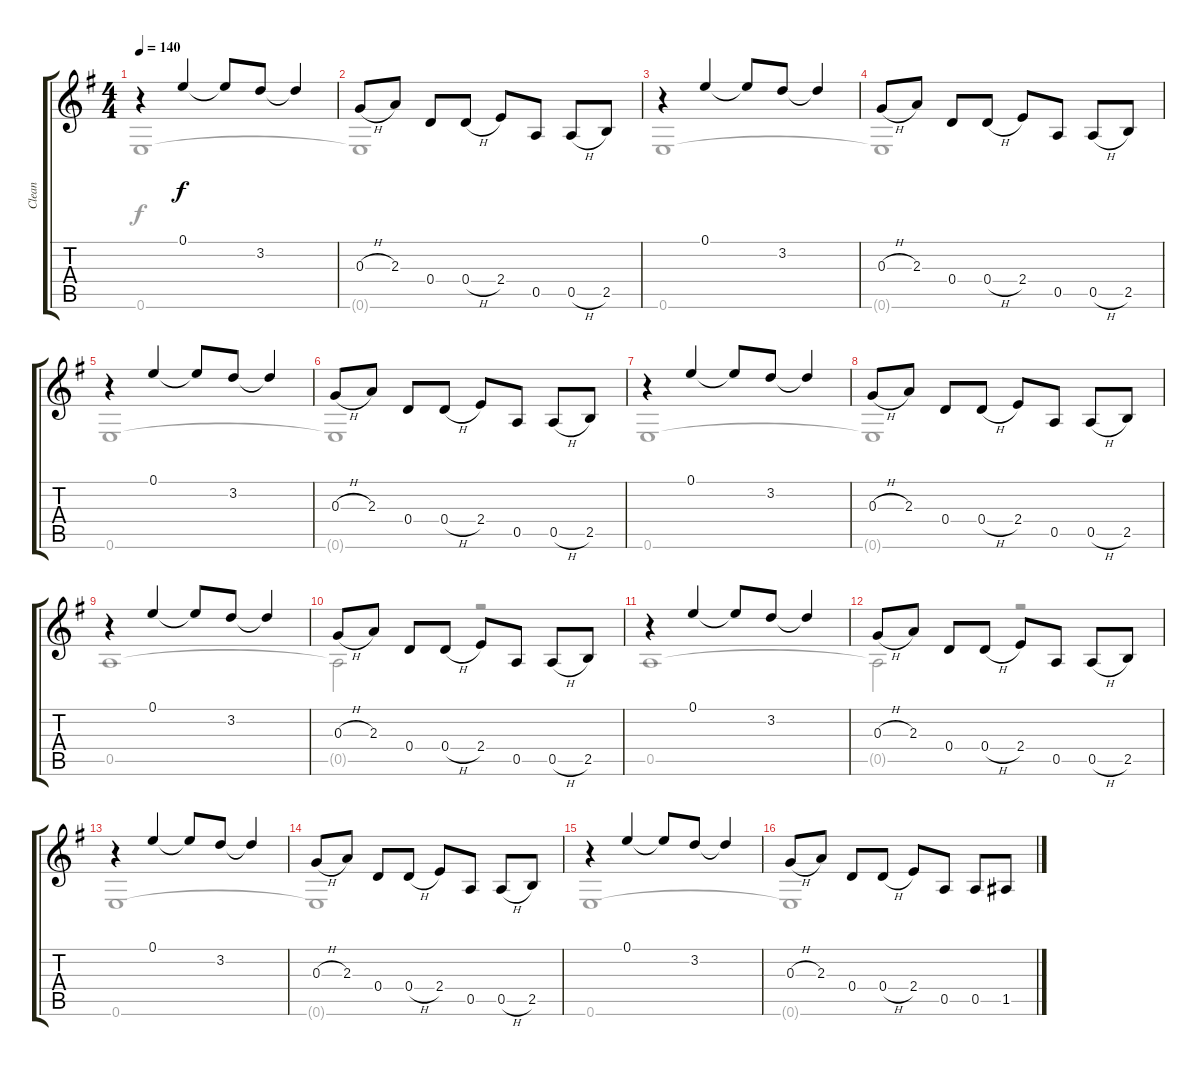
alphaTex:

\track ("Clean" "Clean") {instrument electricguitarclean}
\staff {score tabs}
\tuning (E4 B3 G3 D3 A2 E2) {hide}
\voice
\ts (4 4)
\tempo 140
\clef g2
\ks g
r.4{dy f} 0.1.4 0.1{t}.8 3.2.8 3.2{t}.4 |
0.3{h}.8 2.3.8 0.4.8 0.4{h}.8 2.4.8 0.5.8 0.5{h}.8 2.5.8 |
r.4 0.1.4 0.1{t}.8 3.2.8 3.2{t}.4 |
0.3{h}.8 2.3.8 0.4.8 0.4{h}.8 2.4.8 0.5.8 0.5{h}.8 2.5.8 |
r.4 0.1.4 0.1{t}.8 3.2.8 3.2{t}.4 |
0.3{h}.8 2.3.8 0.4.8 0.4{h}.8 2.4.8 0.5.8 0.5{h}.8 2.5.8 |
r.4 0.1.4 0.1{t}.8 3.2.8 3.2{t}.4 |
0.3{h}.8 2.3.8 0.4.8 0.4{h}.8 2.4.8 0.5.8 0.5{h}.8 2.5.8 |
r.4 0.1.4 0.1{t}.8 3.2.8 3.2{t}.4 |
0.3{h}.8 2.3.8 0.4.8 0.4{h}.8 2.4.8 0.5.8 0.5{h}.8 2.5.8 |
r.4 0.1.4 0.1{t}.8 3.2.8 3.2{t}.4 |
0.3{h}.8 2.3.8 0.4.8 0.4{h}.8 2.4.8 0.5.8 0.5{h}.8 2.5.8 |
r.4 0.1.4 0.1{t}.8 3.2.8 3.2{t}.4 |
0.3{h}.8 2.3.8 0.4.8 0.4{h}.8 2.4.8 0.5.8 0.5{h}.8 2.5.8 |
r.4 0.1.4 0.1{t}.8 3.2.8 3.2{t}.4 |
0.3{h}.8 2.3.8 0.4.8 0.4{h}.8 2.4.8 0.5.8 0.5.8 1.5.8
\voice
\clef g2
\ottava regular
\simile none
\ks g
0.6.1{dy f} |
0.6{t}.1 |
0.6.1 |
0.6{t}.1 |
0.6.1 |
0.6{t}.1 |
0.6.1 |
0.6{t}.1 |
0.5.1 |
0.5{t}.2 r.2 |
0.5.1 |
0.5{t}.2 r.2 |
0.6.1 |
0.6{t}.1 |
0.6.1 |
0.6{t}.1
